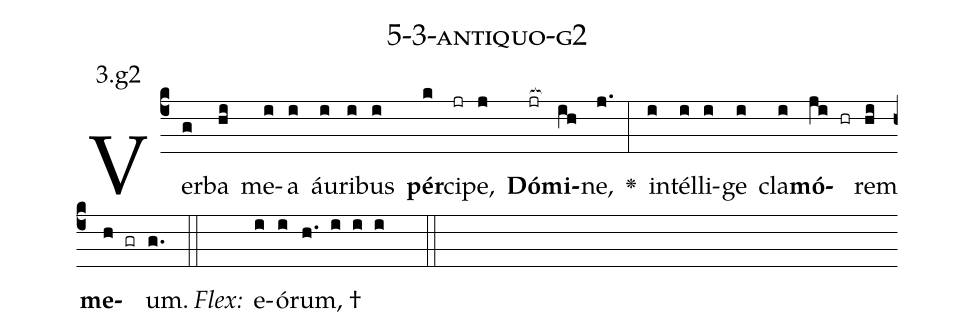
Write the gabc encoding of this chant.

name: 5-3-antiquo-g2;
annotation: 3.g2;
%%
(c4)Ver(g)ba(hi) me(i)a(i) áu(i)ri(i)bus(i) <b>pér</b>(k)ci(jr)pe,(j) <b>Dó</b>(jr[ocb:1{])<b>mi</b>(ih[ocb:0}])ne,(j.) <v>\greheightstar</v>(:) in(i)tél(i)li(i)ge(i) cla(i)<b>mó</b>(ji hr)rem(hi) <b>me</b>(h gr)um.(g.) (::)
<i>Flex:</i>()  e(i)ó(i)rum, †(h. i i i  ::)

%E(i) u(i) o(ji) u(hi) a(h) e.(g.) (::)
